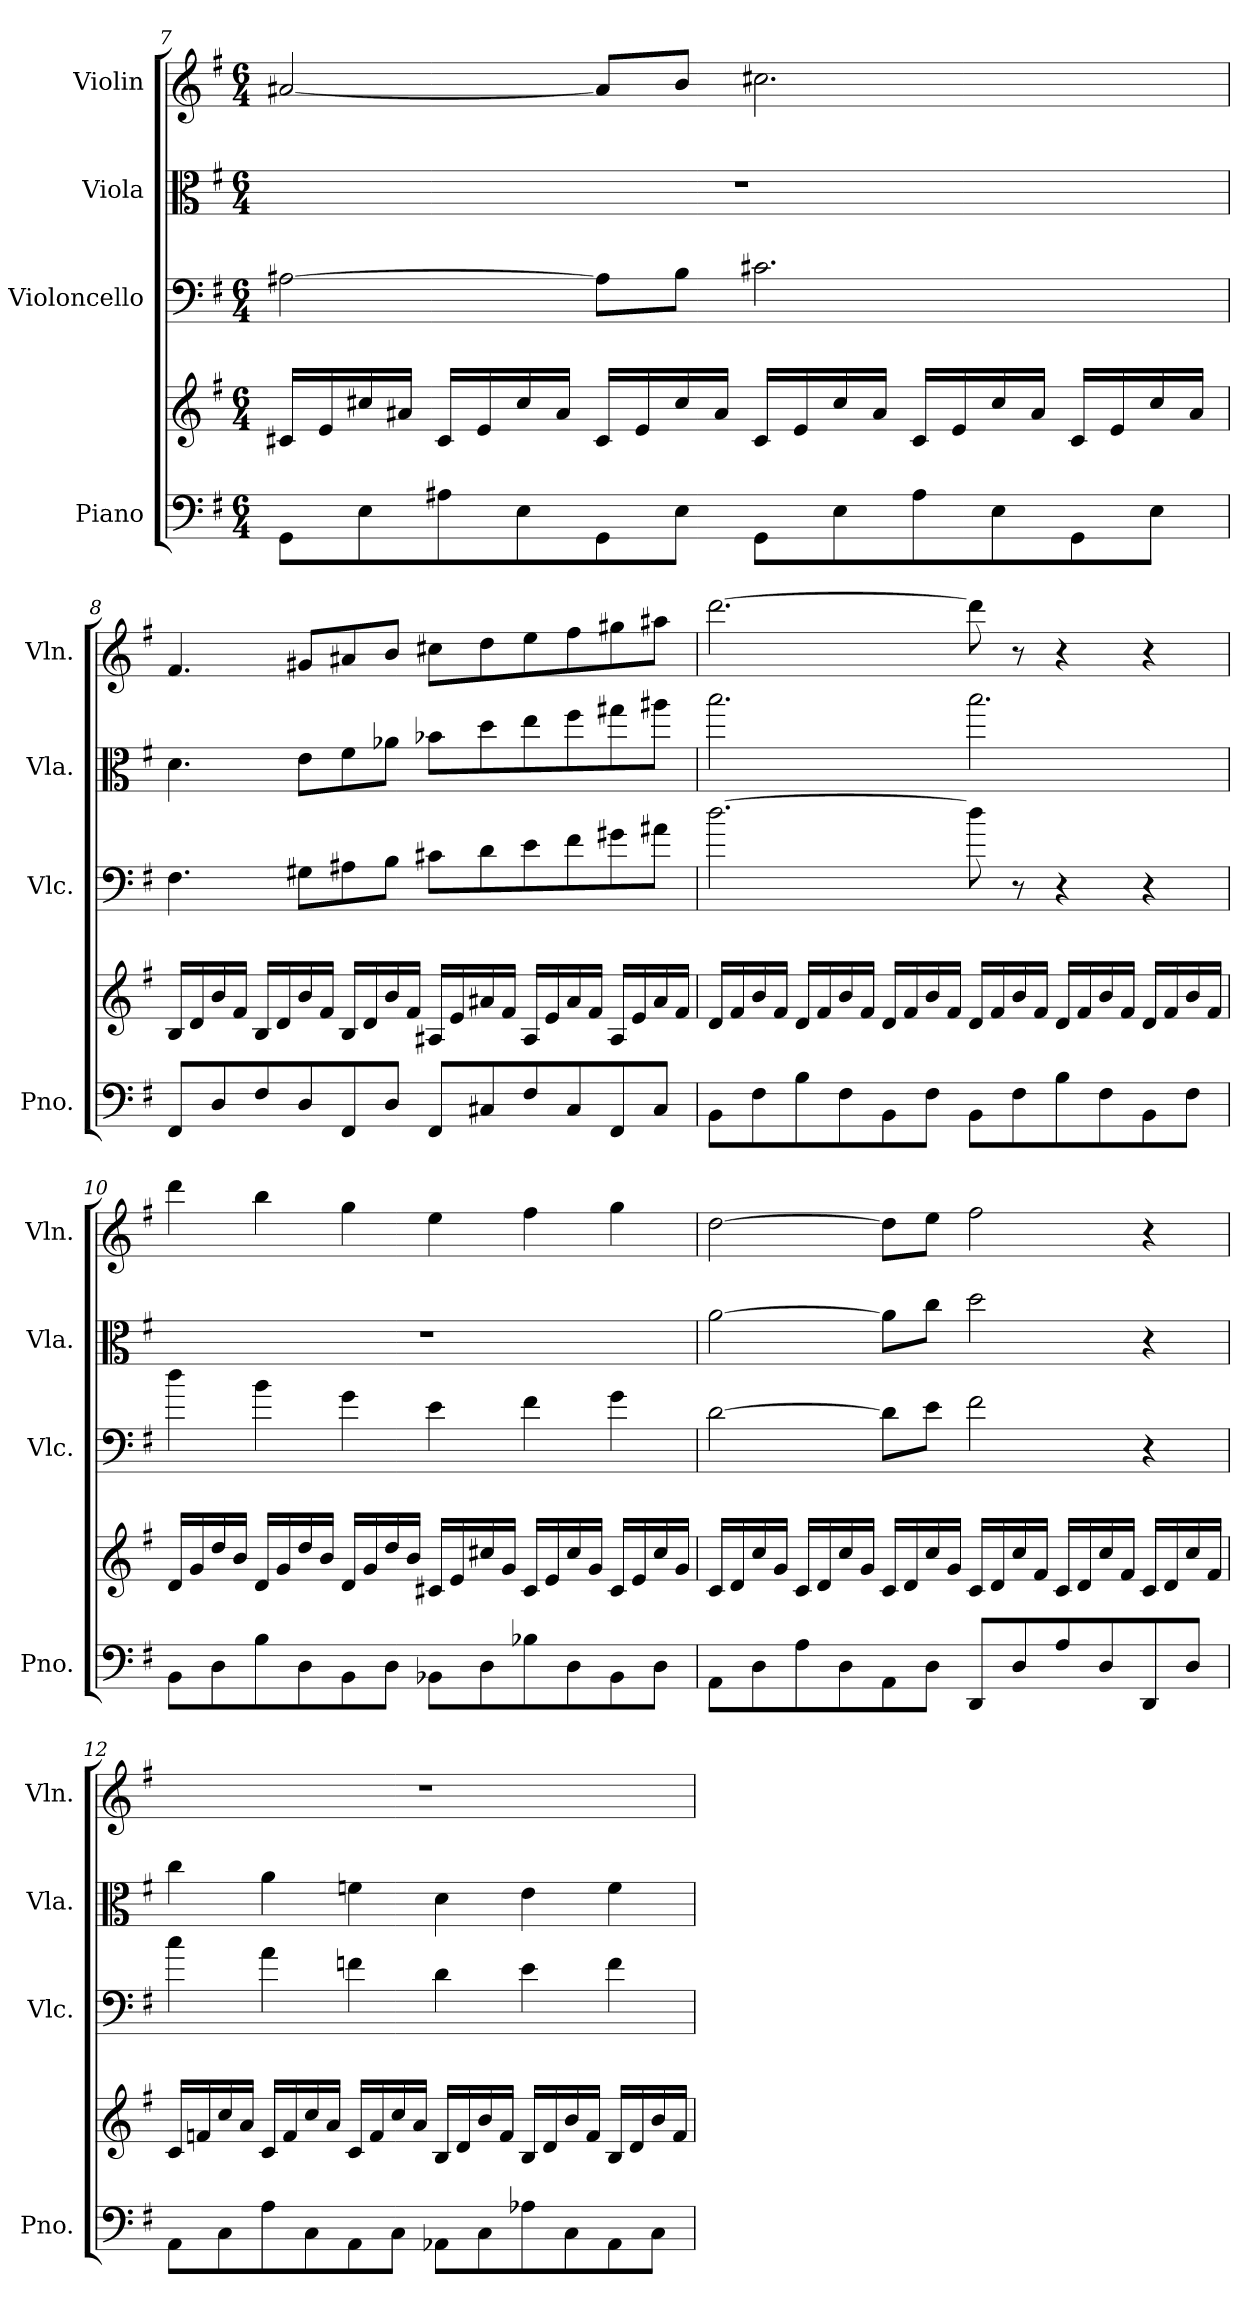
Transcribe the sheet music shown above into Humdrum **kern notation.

**kern	**kern	**kern	**kern	**kern
*part4	*part4	*part3	*part2	*part1
*staff5	*staff4	*staff3	*staff2	*staff1
*I"Piano	*	*I"Violoncello	*I"Viola	*I"Violin
*I'Pno.	*	*I'Vlc.	*I'Vla.	*I'Vln.
!!LO:PB:g=z
*clefF4	*clefG2	*clefF4	*clefC3	*clefG2
*k[f#]	*k[f#]	*k[f#]	*k[f#]	*k[f#]
*M6/4	*M6/4	*M6/4	*M6/4	*M6/4
=7	=7	=7	=7	=7
8GG\L	16c#X/LL	[2A#X\	1.r	[2a#X/
.	16e/	.	.	.
8E\	16cc#X/	.	.	.
.	16a#X/JJ	.	.	.
8A#X\	16c#/LL	.	.	.
.	16e/	.	.	.
8E\	16cc#/	.	.	.
.	16a#/JJ	.	.	.
8GG\	16c#/LL	8A#\L]	.	8a#/L]
.	16e/	.	.	.
8E\J	16cc#/	8B\J	.	8b/J
.	16a#/JJ	.	.	.
8GG\L	16c#/LL	2.c#X\	.	2.cc#X\
.	16e/	.	.	.
8E\	16cc#/	.	.	.
.	16a#/JJ	.	.	.
8A#\	16c#/LL	.	.	.
.	16e/	.	.	.
8E\	16cc#/	.	.	.
.	16a#/JJ	.	.	.
8GG\	16c#/LL	.	.	.
.	16e/	.	.	.
8E\J	16cc#/	.	.	.
.	16a#/JJ	.	.	.
!!LO:LB:g=z
=8	=8	=8	=8	=8
8FF#/L	16B/LL	4.F#\	4.d\	4.f#/
.	16d/	.	.	.
8D/	16b/	.	.	.
.	16f#/JJ	.	.	.
8F#/	16B/LL	.	.	.
.	16d/	.	.	.
8D/	16b/	8G#X\L	8e\L	8g#X/L
.	16f#/JJ	.	.	.
8FF#/	16B/LL	8A#X\	8f#\	8a#X/
.	16d/	.	.	.
8D/J	16b/	8B\J	8a-X\J	8b/J
.	16f#/JJ	.	.	.
8FF#/L	16A#X/LL	8c#X\L	8b-X\L	8cc#X\L
.	16e/	.	.	.
8C#X/	16a#X/	8d\	8dd\	8dd\
.	16f#/JJ	.	.	.
8F#/	16A#/LL	8e\	8ee\	8ee\
.	16e/	.	.	.
8C#/	16a#/	8f#\	8ff#\	8ff#\
.	16f#/JJ	.	.	.
8FF#/	16A#/LL	8g#X\	8gg#X\	8gg#X\
.	16e/	.	.	.
8C#/J	16a#/	8a#X\J	8aa#X\J	8aa#X\J
.	16f#/JJ	.	.	.
!!LO:LB:g=z
=9	=9	=9	=9	=9
8BB\L	16d/LL	[2.dd\	2.bb\	[2.ddd\
.	16f#/	.	.	.
8F#\	16b/	.	.	.
.	16f#/JJ	.	.	.
8B\	16d/LL	.	.	.
.	16f#/	.	.	.
8F#\	16b/	.	.	.
.	16f#/JJ	.	.	.
8BB\	16d/LL	.	.	.
.	16f#/	.	.	.
8F#\J	16b/	.	.	.
.	16f#/JJ	.	.	.
8BB\L	16d/LL	8dd\]	2.bb\	8ddd\]
.	16f#/	.	.	.
8F#\	16b/	8r	.	8r
.	16f#/JJ	.	.	.
8B\	16d/LL	4r	.	4r
.	16f#/	.	.	.
8F#\	16b/	.	.	.
.	16f#/JJ	.	.	.
8BB\	16d/LL	4r	.	4r
.	16f#/	.	.	.
8F#\J	16b/	.	.	.
.	16f#/JJ	.	.	.
!!LO:PB:g=z
=10	=10	=10	=10	=10
8BB\L	16d/LL	4dd\	1.r	4ddd\
.	16g/	.	.	.
8D\	16dd/	.	.	.
.	16b/JJ	.	.	.
8B\	16d/LL	4b\	.	4bb\
.	16g/	.	.	.
8D\	16dd/	.	.	.
.	16b/JJ	.	.	.
8BB\	16d/LL	4g\	.	4gg\
.	16g/	.	.	.
8D\J	16dd/	.	.	.
.	16b/JJ	.	.	.
8BB-X\L	16c#X/LL	4e\	.	4ee\
.	16e/	.	.	.
8D\	16cc#X/	.	.	.
.	16g/JJ	.	.	.
8B-X\	16c#/LL	4f#\	.	4ff#\
.	16e/	.	.	.
8D\	16cc#/	.	.	.
.	16g/JJ	.	.	.
8BB-\	16c#/LL	4g\	.	4gg\
.	16e/	.	.	.
8D\J	16cc#/	.	.	.
.	16g/JJ	.	.	.
!!LO:LB:g=z
=11	=11	=11	=11	=11
8AA\L	16c/LL	[2d\	[2a\	[2dd\
.	16d/	.	.	.
8D\	16cc/	.	.	.
.	16g/JJ	.	.	.
8A\	16c/LL	.	.	.
.	16d/	.	.	.
8D\	16cc/	.	.	.
.	16g/JJ	.	.	.
8AA\	16c/LL	8d\L]	8a\L]	8dd\L]
.	16d/	.	.	.
8D\J	16cc/	8e\J	8cc\J	8ee\J
.	16g/JJ	.	.	.
8DD/L	16c/LL	2f#\	2dd\	2ff#\
.	16d/	.	.	.
8D/	16cc/	.	.	.
.	16f#/JJ	.	.	.
8A/	16c/LL	.	.	.
.	16d/	.	.	.
8D/	16cc/	.	.	.
.	16f#/JJ	.	.	.
8DD/	16c/LL	4r	4r	4r
.	16d/	.	.	.
8D/J	16cc/	.	.	.
.	16f#/JJ	.	.	.
!!LO:LB:g=z
=12	=12	=12	=12	=12
8AA\L	16c/LL	4cc\	4cc\	1.r
.	16fn/	.	.	.
8C\	16cc/	.	.	.
.	16a/JJ	.	.	.
8A\	16c/LL	4a\	4a\	.
.	16f/	.	.	.
8C\	16cc/	.	.	.
.	16a/JJ	.	.	.
8AA\	16c/LL	4fn\	4fn\	.
.	16f/	.	.	.
8C\J	16cc/	.	.	.
.	16a/JJ	.	.	.
8AA-X\L	16B/LL	4d\	4d\	.
.	16d/	.	.	.
8C\	16b/	.	.	.
.	16f/JJ	.	.	.
8A-X\	16B/LL	4e\	4e\	.
.	16d/	.	.	.
8C\	16b/	.	.	.
.	16f/JJ	.	.	.
8AA-\	16B/LL	4f\	4f\	.
.	16d/	.	.	.
8C\J	16b/	.	.	.
.	16f/JJ	.	.	.
=	=	=	=	=
*-	*-	*-	*-	*-
